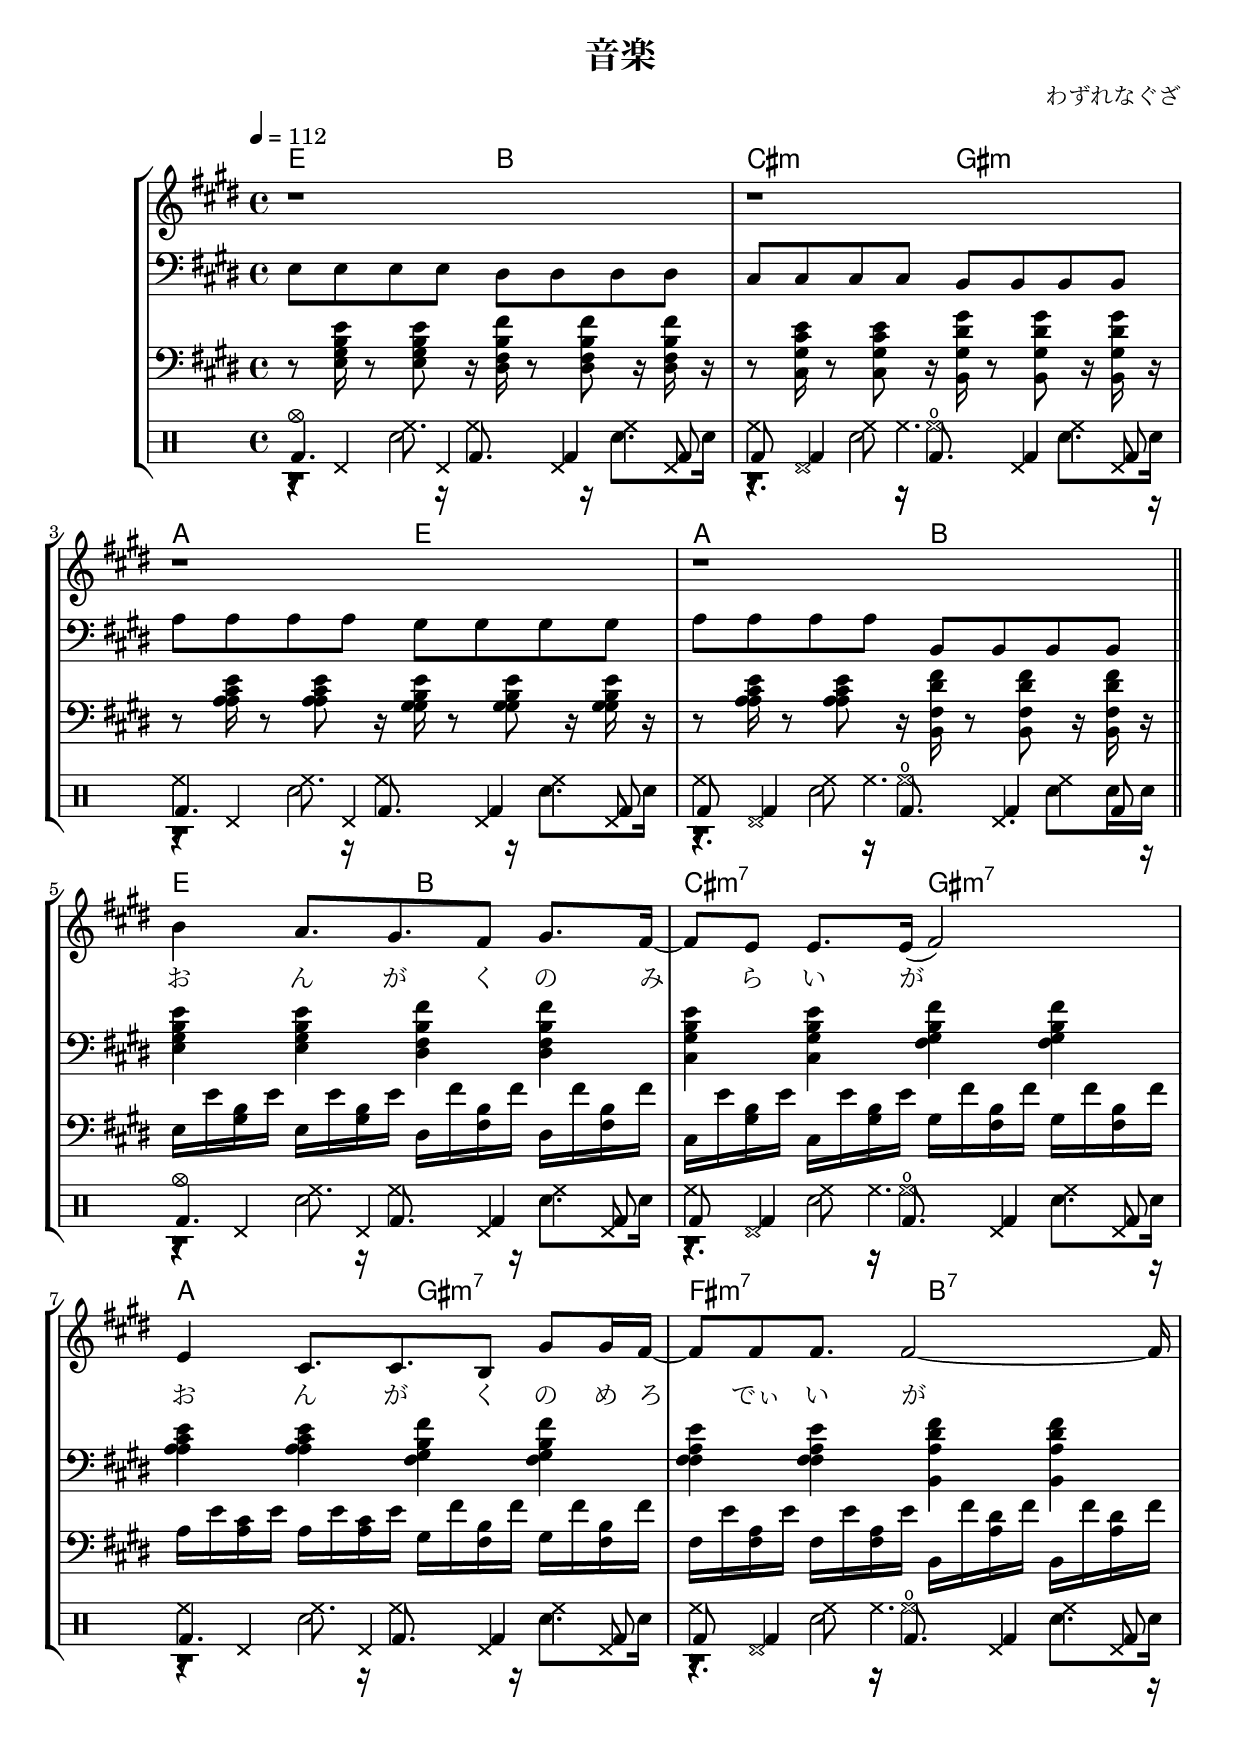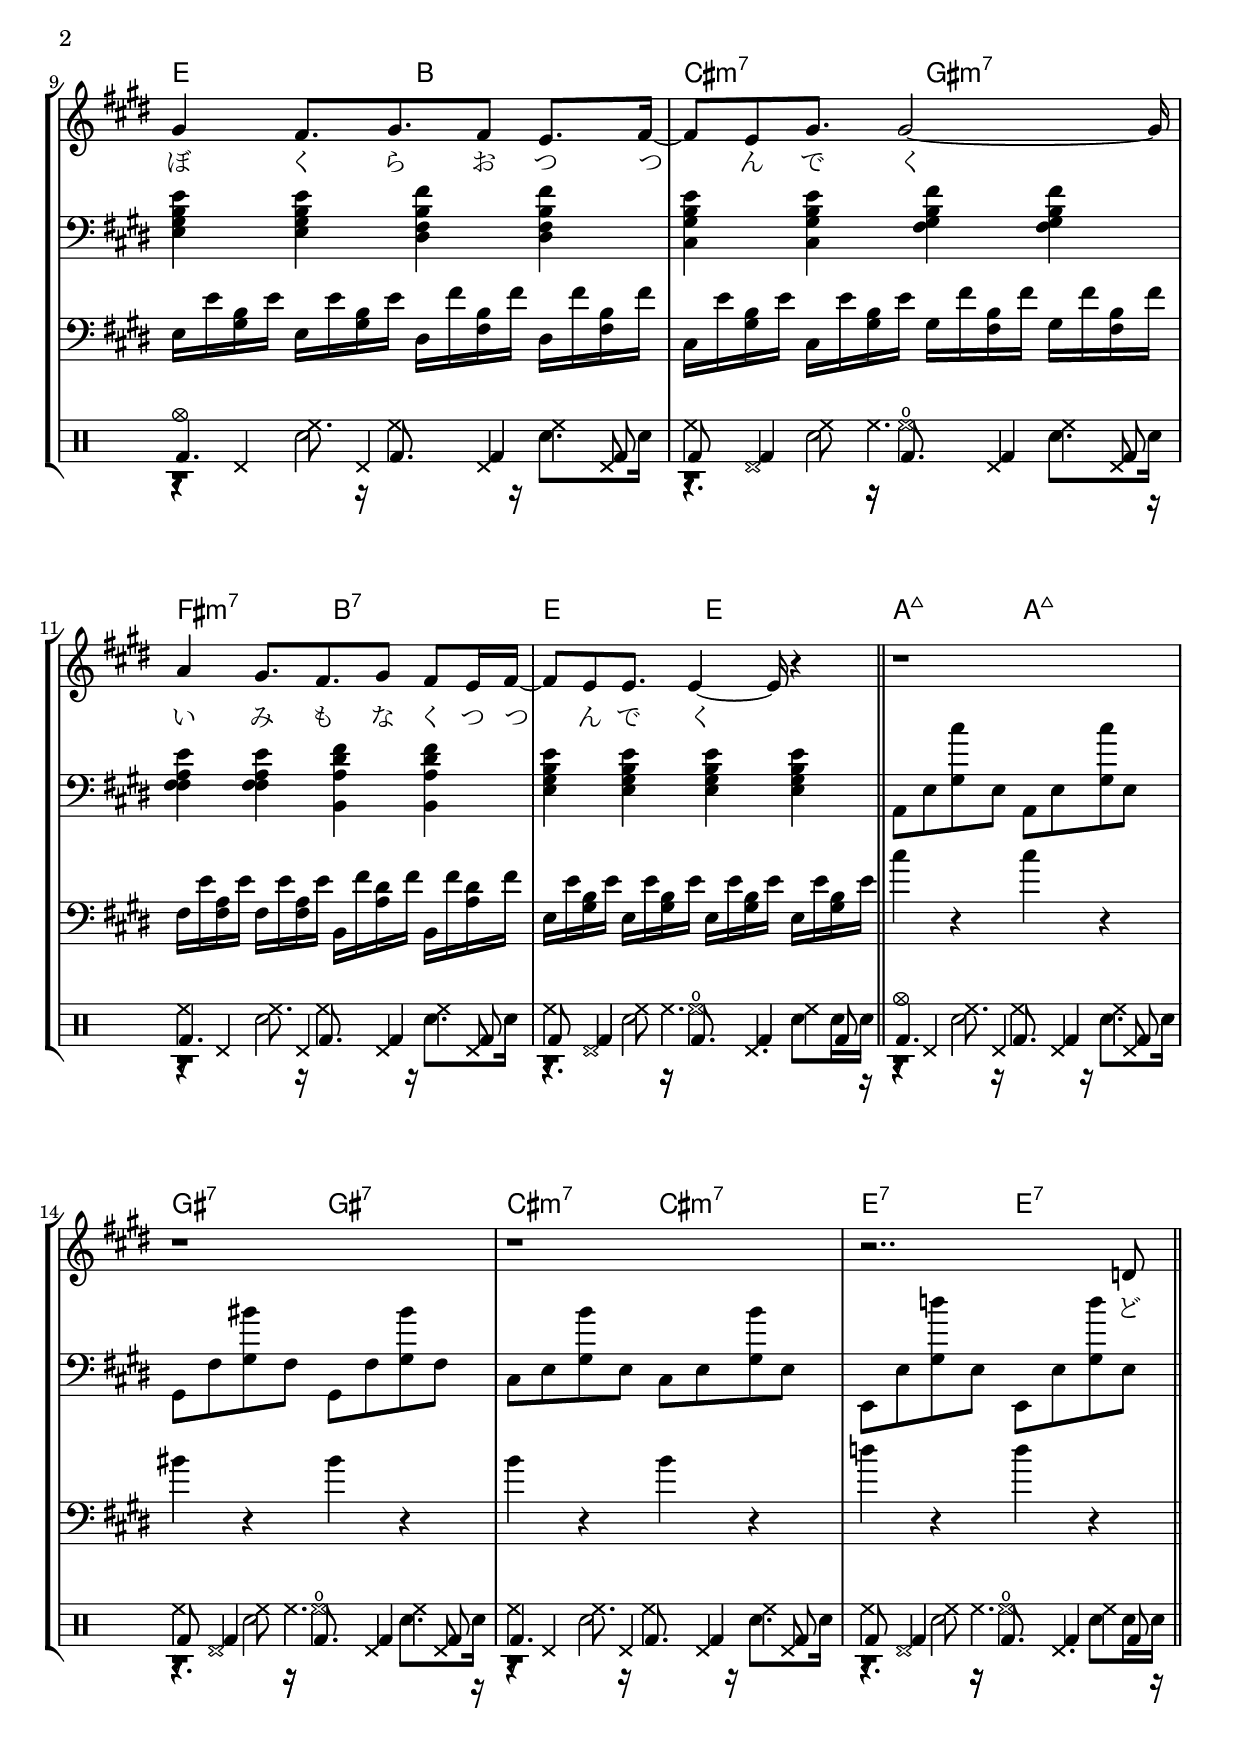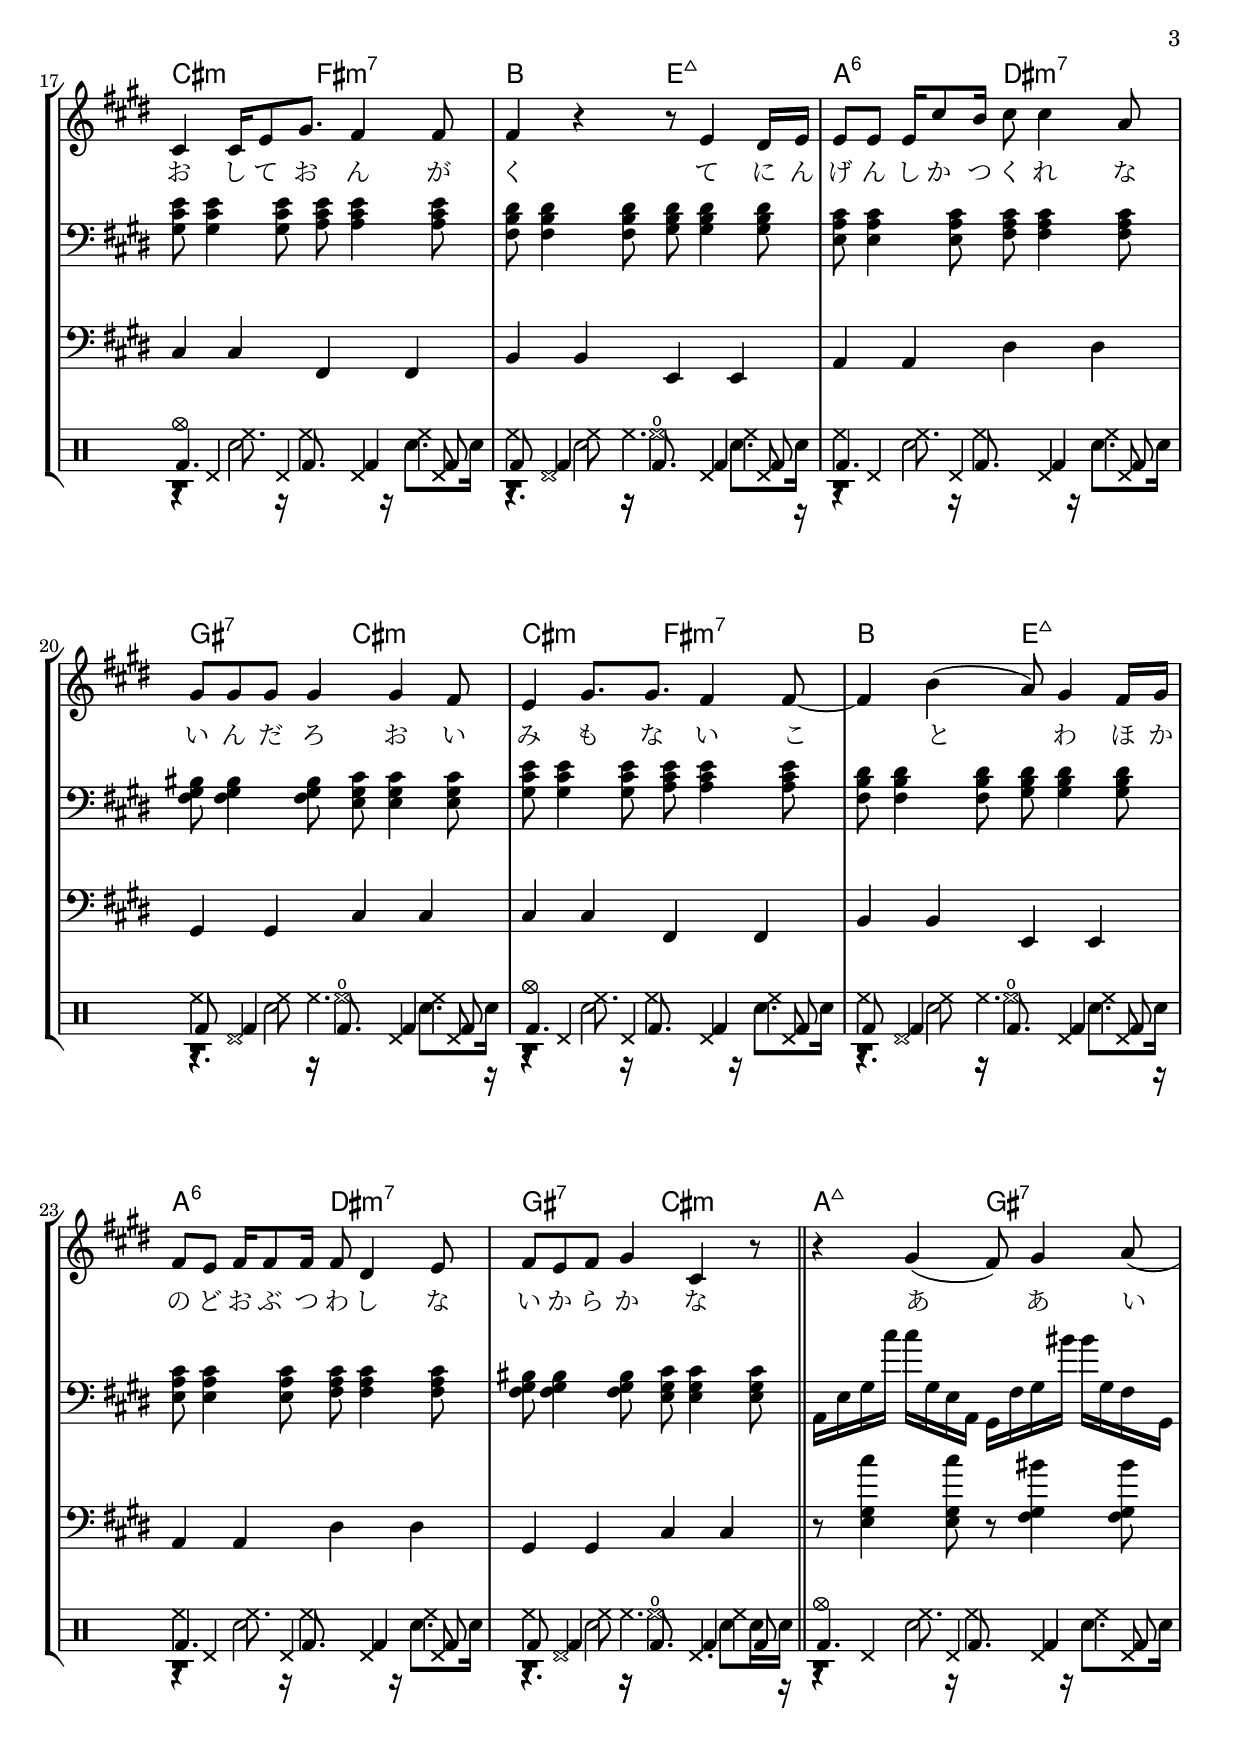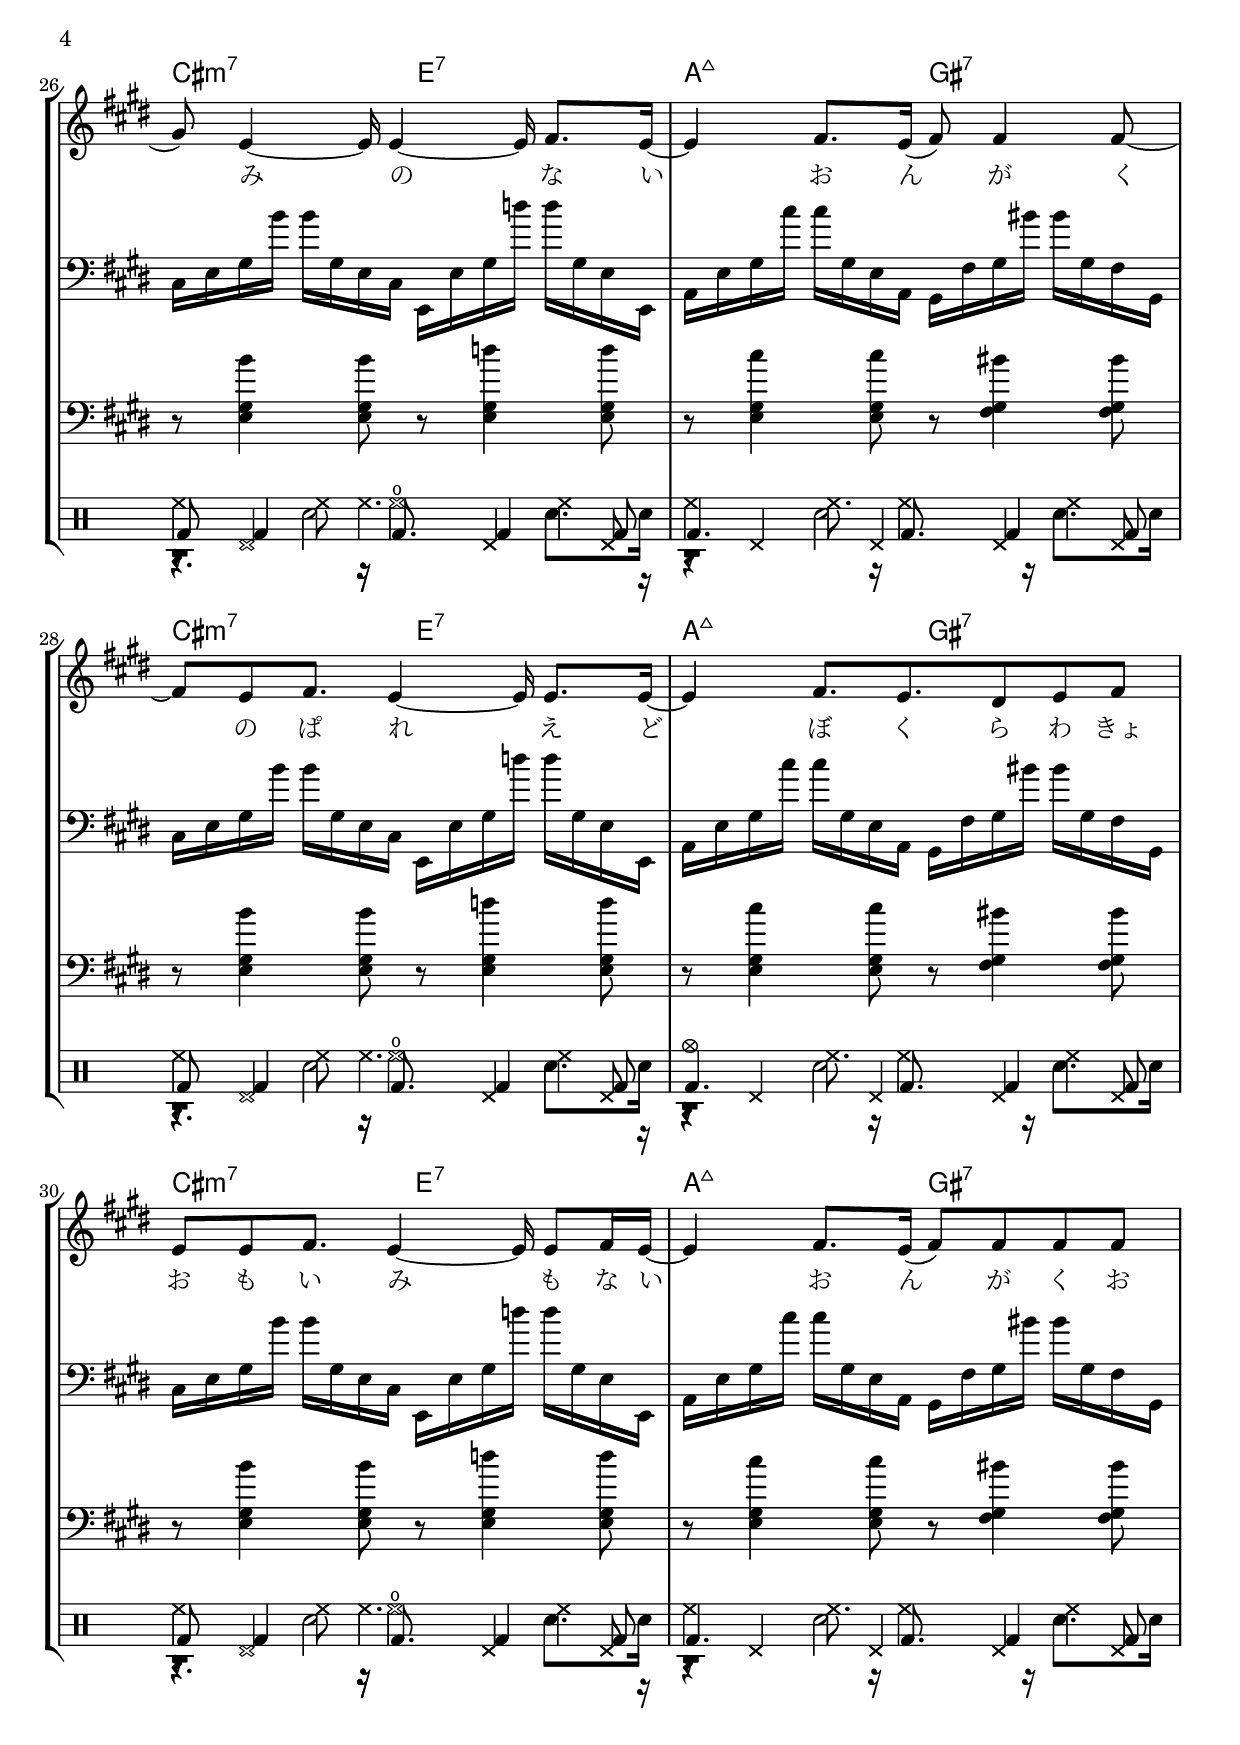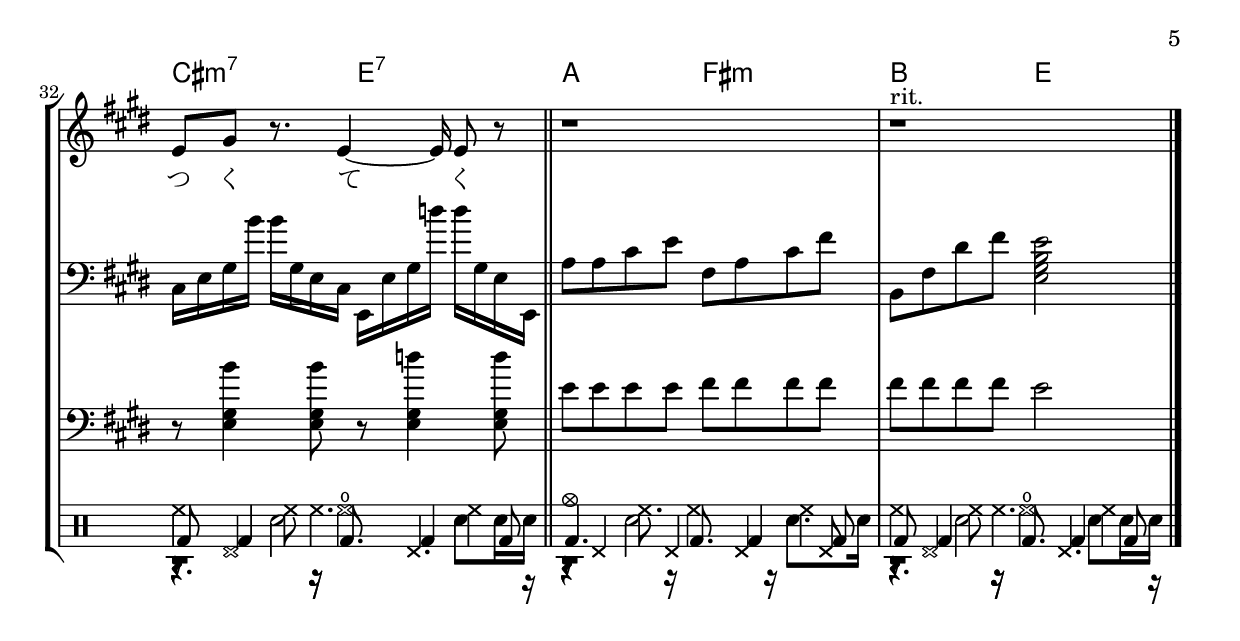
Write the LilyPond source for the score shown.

\version "2.12.1"

\header {
	title = \markup {音楽}
	composer = \markup \center-column {わずれなぐざ}
}

harmony = \chordmode {
	e2 b cis:m gis:m a e a b 

	e b cis:min7 gis:min7 a gis:min7 fis:min7 b:7 e b cis:min7 gis:min7 fis:min7 b:7 e e 

	a:maj7 a:maj7 gis:7 gis:7 cis:min7 cis:min7 e:7 e:7 

	cis:m fis:min7 b e:maj7 a:6 dis:m7 gis:7 cis:m cis:m fis:min7 b e:maj7 a:6 dis:m7 gis:7 cis:m 

	a:maj7 gis:7 cis:min7 e:7 a:maj7 gis:7 cis:min7 e:7 a:maj7 gis:7 cis:min7 e:7 a:maj7 gis:7 cis:min7 e:7 

	a fis:m b e 
}

melody = {
	\key e \major
	\tempo 4 = 112
	r1 | r1 | r1 | r1   
	\set Staff.midiInstrument = #"mmi0.38"
	 b'4  a'8.  gis'8.  fis'8  gis'8.  fis'16~ 
	fis'8  e'8  e'8.  e'16  (fis'2) 
	e'4  cis'8.  cis'8.  b8  gis'8  gis'16  fis'16~ 
	fis'8  fis'8  fis'8.  fis'2~fis'16 
	gis'4  fis'8.  gis'8.  fis'8  e'8.  fis'16~ 
	fis'8  e'8  gis'8.  gis'2~gis'16 
	a'4  gis'8.  fis'8.  gis'8  fis'8  e'16  fis'16~ 
	fis'8  e'8  e'8.  e'4~e'16  	r4 	r1 | r1 | r1 | r2.. 
	\set Staff.midiInstrument = #"mmi0.38"
	d'8 
	cis'4  cis'16  e'8  gis'8.  fis'4  fis'8 
	fis'4  r4  r8  e'4  dis'16  e'16 
	e'8  e'8  e'16  cis''8  b'16  cis''8  cis''4  a'8 
	gis'8  gis'8  gis'8  gis'4  gis'4  fis'8 
	e'4  gis'8.  gis'8.  fis'4  fis'8~ 
	fis'4  b'4  (a'8)  gis'4  fis'16  gis'16 
	fis'8  e'8  fis'16  fis'8  fis'16  fis'8  dis'4  e'8 
	fis'8  e'8  fis'8  gis'4  cis'4  	r8 	\set Staff.midiInstrument = #"mmi0.38"
	r4 gis'4  (fis'8)  gis'4  a'8 
	(gis'8)  e'4~e'16  e'4~e'16  fis'8.  e'16~ 
	e'4  fis'8.  e'16  (fis'8)  fis'4  fis'8~ 
	fis'8  e'8  fis'8.  e'4~e'16  e'8.  e'16~ 
	e'4  fis'8.  e'8.  dis'8  e'8  fis'8 
	e'8  e'8  fis'8.  e'4~e'16  e'8  fis'16  e'16~ 
	e'4  fis'8.  e'16  (fis'8)  fis'8  fis'8  fis'8 
	e'8  gis'8  r8.  e'4~e'16  e'8  	r8 	r1 | r1^"rit." \bar "|."
}

words = \lyricmode {
	
	お  ん  が  く  の  み  ら  い  が  お  ん  が  く  の  め  ろ  でぃ  い  が  ぼ  く  ら  お  つ  つ  ん  で  く  い  み  も  な  く  つ  つ  ん  で  く  
	
	ど  お  し  て  お  ん  が  く  て  に  ん  げ  ん  し  か  つ  く  れ  な  い  ん  だ  ろ  お  い  み  も  な  い  こ  と  わ  ほ  か  の  ど  お  ぶ  つ  わ  し  な  い  か  ら  か  な  
	あ  あ  い  み  の  な  い  お  ん  が  く  の  ぱ  れ  え  ど  ぼ  く  ら  わ  きょ  お  も  い  み  も  な  い  お  ん  が  く  お  つ  く  て  く  
	
}

tempochange = {
	\tempo 4 = 112
	r1 | r1 | r1 | r1 \bar "||"
	\tempo 4 = 112
	r1 | r1 | r1 | r1 | r1 | r1 | r1 | r1 \bar "||"
	\tempo 4 = 112
	r1 | r1 | r1 | r1 \bar "||"
	\tempo 4 = 112
	r1 | r1 | r1 | r1 | r1 | r1 | r1 | r1 \bar "||"
	\tempo 4 = 112
	r1 | r1 | r1 | r1 | r1 | r1 | r1 | r1 \bar "||"
	\tempo 4 = 112
	r1 | \tempo 4 = 84 r2 \tempo 4 = 74 r2 \bar "|."
}

mainacc = {
	\clef bass
	\set Staff.midiInstrument = #"Rock Organ"
	\key e \major
	\tempo 4 = 112
	e8 e8 e8 e8
	dis8 dis8 dis8 dis8
	cis8 cis8 cis8 cis8
	b,8 b,8 b,8 b,8
	a8 a8 a8 a8
	gis8 gis8 gis8 gis8
	a8 a8 a8 a8
	b,8 b,8 b,8 b,8
	\bar "||"

	\set Staff.midiInstrument = #"Rock Organ"
	<e gis b e'>4 <e gis b e'>4
	<dis fis b fis'>4 <dis fis b fis'>4
	<cis gis b e'>4 <cis gis b e'>4
	<gis fis b fis'>4 <gis fis b fis'>4
	<a a cis' e'>4 <a a cis' e'>4
	<gis fis b fis'>4 <gis fis b fis'>4
	<fis fis a e'>4 <fis fis a e'>4
	<b, a dis' fis'>4 <b, a dis' fis'>4
	<e gis b e'>4 <e gis b e'>4
	<dis fis b fis'>4 <dis fis b fis'>4
	<cis gis b e'>4 <cis gis b e'>4
	<gis fis b fis'>4 <gis fis b fis'>4
	<fis fis a e'>4 <fis fis a e'>4
	<b, a dis' fis'>4 <b, a dis' fis'>4
	<e gis b e'>4 <e gis b e'>4
	<e gis b e'>4 <e gis b e'>4
	\bar "||"

	\set Staff.midiInstrument = #"Rock Organ"
	a,8 e <gis cis''> e
	a,8 e <gis cis''> e
	gis,8 fis <gis bis'> fis
	gis,8 fis <gis bis'> fis
	cis8 e <gis b'> e
	cis8 e <gis b'> e
	e,8 e <gis d''> e
	e,8 e <gis d''> e
	\bar "||"

	\set Staff.midiInstrument = #"Rock Organ"
	<gis cis' e'>8 <gis cis' e'>4 <gis cis' e'>8
	<a cis' e'>8 <a cis' e'>4 <a cis' e'>8
	<fis b dis'>8 <fis b dis'>4 <fis b dis'>8
	<gis b dis'>8 <gis b dis'>4 <gis b dis'>8
	<e a cis'>8 <e a cis'>4 <e a cis'>8
	<fis a cis'>8 <fis a cis'>4 <fis a cis'>8
	<fis gis bis>8 <fis gis bis>4 <fis gis bis>8
	<e gis cis'>8 <e gis cis'>4 <e gis cis'>8
	<gis cis' e'>8 <gis cis' e'>4 <gis cis' e'>8
	<a cis' e'>8 <a cis' e'>4 <a cis' e'>8
	<fis b dis'>8 <fis b dis'>4 <fis b dis'>8
	<gis b dis'>8 <gis b dis'>4 <gis b dis'>8
	<e a cis'>8 <e a cis'>4 <e a cis'>8
	<fis a cis'>8 <fis a cis'>4 <fis a cis'>8
	<fis gis bis>8 <fis gis bis>4 <fis gis bis>8
	<e gis cis'>8 <e gis cis'>4 <e gis cis'>8
	\bar "||"

	\set Staff.midiInstrument = #"Rock Organ"
	a,16 e gis cis'' cis'' gis e a,
	gis,16 fis gis bis' bis' gis fis gis,
	cis16 e gis b' b' gis e cis
	e,16 e gis d'' d'' gis e e,
	a,16 e gis cis'' cis'' gis e a,
	gis,16 fis gis bis' bis' gis fis gis,
	cis16 e gis b' b' gis e cis
	e,16 e gis d'' d'' gis e e,
	a,16 e gis cis'' cis'' gis e a,
	gis,16 fis gis bis' bis' gis fis gis,
	cis16 e gis b' b' gis e cis
	e,16 e gis d'' d'' gis e e,
	a,16 e gis cis'' cis'' gis e a,
	gis,16 fis gis bis' bis' gis fis gis,
	cis16 e gis b' b' gis e cis
	e,16 e gis d'' d'' gis e e,
	\bar "||"

	\set Staff.midiInstrument = #"Rock Organ"
	a8 a8 cis'8 e'8
	fis8 a8 cis'8 fis'8
	b,8 fis8 dis'8 fis'8
	<e gis b e'>2
	\bar "|."
}

subacc = {
	\clef bass
	\set Staff.midiInstrument = #"Synth Voice"
	\key e \major
	\tempo 4 = 112
	r8 <e gis b e'>16 r8 <e gis b e'>8 r16
	<dis fis b fis'>16 r8      <dis fis b fis'>8 r16 <dis fis b fis'>16 r16
	r8 <cis gis cis' e'>16 r8 <cis gis cis' e'>8 r16
	<b, gis dis' gis'>16 r8      <b, gis dis' gis'>8 r16 <b, gis dis' gis'>16 r16
	r8 <a a cis' e'>16 r8 <a a cis' e'>8 r16
	<gis gis b e'>16 r8      <gis gis b e'>8 r16 <gis gis b e'>16 r16
	r8 <a a cis' e'>16 r8 <a a cis' e'>8 r16
	<b, fis dis' fis'>16 r8      <b, fis dis' fis'>8 r16 <b, fis dis' fis'>16 r16
	\bar "||"

	\set Staff.midiInstrument = #"Synth Voice"
	e16 e' <gis b> e' e e' <gis b> e'
	dis16 fis' <fis b> fis' dis fis' <fis b> fis'
	cis16 e' <gis b> e' cis e' <gis b> e'
	gis16 fis' <fis b> fis' gis fis' <fis b> fis'
	a16 e' <a cis'> e' a e' <a cis'> e'
	gis16 fis' <fis b> fis' gis fis' <fis b> fis'
	fis16 e' <fis a> e' fis e' <fis a> e'
	b,16 fis' <a dis'> fis' b, fis' <a dis'> fis'
	e16 e' <gis b> e' e e' <gis b> e'
	dis16 fis' <fis b> fis' dis fis' <fis b> fis'
	cis16 e' <gis b> e' cis e' <gis b> e'
	gis16 fis' <fis b> fis' gis fis' <fis b> fis'
	fis16 e' <fis a> e' fis e' <fis a> e'
	b,16 fis' <a dis'> fis' b, fis' <a dis'> fis'
	e16 e' <gis b> e' e e' <gis b> e'
	e16 e' <gis b> e' e e' <gis b> e'
	\bar "||"

	\set Staff.midiInstrument = #"Synth Voice"
	cis''4 r4
	cis''4 r4
	bis'4 r4
	bis'4 r4
	b'4 r4
	b'4 r4
	d''4 r4
	d''4 r4
	\bar "||"

	\set Staff.midiInstrument = #"Synth Voice"
	cis4 cis4
	fis,4 fis,4
	b,4 b,4
	e,4 e,4
	a,4 a,4
	dis4 dis4
	gis,4 gis,4
	cis4 cis4
	cis4 cis4
	fis,4 fis,4
	b,4 b,4
	e,4 e,4
	a,4 a,4
	dis4 dis4
	gis,4 gis,4
	cis4 cis4
	\bar "||"

	\set Staff.midiInstrument = #"Synth Voice"
	r8 <e gis cis''>4 <e gis cis''>8
	r8 <fis gis bis'>4 <fis gis bis'>8
	r8 <e gis b'>4 <e gis b'>8
	r8 <e gis d''>4 <e gis d''>8
	r8 <e gis cis''>4 <e gis cis''>8
	r8 <fis gis bis'>4 <fis gis bis'>8
	r8 <e gis b'>4 <e gis b'>8
	r8 <e gis d''>4 <e gis d''>8
	r8 <e gis cis''>4 <e gis cis''>8
	r8 <fis gis bis'>4 <fis gis bis'>8
	r8 <e gis b'>4 <e gis b'>8
	r8 <e gis d''>4 <e gis d''>8
	r8 <e gis cis''>4 <e gis cis''>8
	r8 <fis gis bis'>4 <fis gis bis'>8
	r8 <e gis b'>4 <e gis b'>8
	r8 <e gis d''>4 <e gis d''>8
	\bar "||"

	\set Staff.midiInstrument = #"Synth Voice"
	e'8 e'8 e'8 e'8
	fis'8 fis'8 fis'8 fis'8
	fis'8 fis'8 fis'8 fis'8
	e'2
	\bar "|."
}

percA = {
	\drummode {
	r4 hh8. hh4 r16 hh4  |hh4 hh8 hh4. hh4  |hh4 hh8. hh4 r16 hh4  |hh4 hh8 hh4. hh4  \bar "||"
	r4 hh8. hh4 r16 hh4  |hh4 hh8 hh4. hh4  |hh4 hh8. hh4 r16 hh4  |hh4 hh8 hh4. hh4  |r4 hh8. hh4 r16 hh4  |hh4 hh8 hh4. hh4  |hh4 hh8. hh4 r16 hh4  |hh4 hh8 hh4. hh4  \bar "||"
	r4 hh8. hh4 r16 hh4  |hh4 hh8 hh4. hh4  |hh4 hh8. hh4 r16 hh4  |hh4 hh8 hh4. hh4  \bar "||"
	r4 hh8. hh4 r16 hh4  |hh4 hh8 hh4. hh4  |hh4 hh8. hh4 r16 hh4  |hh4 hh8 hh4. hh4  |r4 hh8. hh4 r16 hh4  |hh4 hh8 hh4. hh4  |hh4 hh8. hh4 r16 hh4  |hh4 hh8 hh4. hh4  \bar "||"
	r4 hh8. hh4 r16 hh4  |hh4 hh8 hh4. hh4  |hh4 hh8. hh4 r16 hh4  |hh4 hh8 hh4. hh4  |r4 hh8. hh4 r16 hh4  |hh4 hh8 hh4. hh4  |hh4 hh8. hh4 r16 hh4  |hh4 hh8 hh4. hh4  \bar "||"
	r4 hh8. hh4 r16 hh4  |hh4 hh8 hh4. hh4  \bar "|."
	}
}

percB = {
	\drummode {
	r8 hhp4 hhp4 hhp4 hhp8  |r8 hhp2 hhp4 hhp8  |r8 hhp4 hhp4 hhp4 hhp8  |r8 hhp2 hhp4.  \bar "||"
	r8 hhp4 hhp4 hhp4 hhp8  |r8 hhp2 hhp4 hhp8  |r8 hhp4 hhp4 hhp4 hhp8  |r8 hhp2 hhp4 hhp8  |r8 hhp4 hhp4 hhp4 hhp8  |r8 hhp2 hhp4 hhp8  |r8 hhp4 hhp4 hhp4 hhp8  |r8 hhp2 hhp4.  \bar "||"
	r8 hhp4 hhp4 hhp4 hhp8  |r8 hhp2 hhp4 hhp8  |r8 hhp4 hhp4 hhp4 hhp8  |r8 hhp2 hhp4.  \bar "||"
	r8 hhp4 hhp4 hhp4 hhp8  |r8 hhp2 hhp4 hhp8  |r8 hhp4 hhp4 hhp4 hhp8  |r8 hhp2 hhp4 hhp8  |r8 hhp4 hhp4 hhp4 hhp8  |r8 hhp2 hhp4 hhp8  |r8 hhp4 hhp4 hhp4 hhp8  |r8 hhp2 hhp4.  \bar "||"
	r8 hhp4 hhp4 hhp4 hhp8  |r8 hhp2 hhp4 hhp8  |r8 hhp4 hhp4 hhp4 hhp8  |r8 hhp2 hhp4 hhp8  |r8 hhp4 hhp4 hhp4 hhp8  |r8 hhp2 hhp4 hhp8  |r8 hhp4 hhp4 hhp4 hhp8  |r8 hhp2 hhp4.  \bar "||"
	r8 hhp4 hhp4 hhp4 hhp8  |r8 hhp2 hhp4.  \bar "|."
	}
}

percC = {
	\drummode {
	r4 sn2 sn8. sn16  |r4 sn2 sn8. sn16  |r4 sn2 sn8. sn16  |r4 sn2 sn8 sn16 sn16  \bar "||"
	r4 sn2 sn8. sn16  |r4 sn2 sn8. sn16  |r4 sn2 sn8. sn16  |r4 sn2 sn8. sn16  |r4 sn2 sn8. sn16  |r4 sn2 sn8. sn16  |r4 sn2 sn8. sn16  |r4 sn2 sn8 sn16 sn16  \bar "||"
	r4 sn2 sn8. sn16  |r4 sn2 sn8. sn16  |r4 sn2 sn8. sn16  |r4 sn2 sn8 sn16 sn16  \bar "||"
	r4 sn2 sn8. sn16  |r4 sn2 sn8. sn16  |r4 sn2 sn8. sn16  |r4 sn2 sn8. sn16  |r4 sn2 sn8. sn16  |r4 sn2 sn8. sn16  |r4 sn2 sn8. sn16  |r4 sn2 sn8 sn16 sn16  \bar "||"
	r4 sn2 sn8. sn16  |r4 sn2 sn8. sn16  |r4 sn2 sn8. sn16  |r4 sn2 sn8. sn16  |r4 sn2 sn8. sn16  |r4 sn2 sn8. sn16  |r4 sn2 sn8. sn16  |r4 sn2 sn8 sn16 sn16  \bar "||"
	r4 sn2 sn8. sn16  |r4 sn2 sn8 sn16 sn16  \bar "|."
	}
}

percD = {
	\drummode {
	bd4. r16 bd8. bd4 bd8  |bd8 bd4 r16 bd8. bd4 bd8  |bd4. r16 bd8. bd4 bd8  |bd8 bd4 r16 bd8. bd4 bd8  \bar "||"
	bd4. r16 bd8. bd4 bd8  |bd8 bd4 r16 bd8. bd4 bd8  |bd4. r16 bd8. bd4 bd8  |bd8 bd4 r16 bd8. bd4 bd8  |bd4. r16 bd8. bd4 bd8  |bd8 bd4 r16 bd8. bd4 bd8  |bd4. r16 bd8. bd4 bd8  |bd8 bd4 r16 bd8. bd4 bd8  \bar "||"
	bd4. r16 bd8. bd4 bd8  |bd8 bd4 r16 bd8. bd4 bd8  |bd4. r16 bd8. bd4 bd8  |bd8 bd4 r16 bd8. bd4 bd8  \bar "||"
	bd4. r16 bd8. bd4 bd8  |bd8 bd4 r16 bd8. bd4 bd8  |bd4. r16 bd8. bd4 bd8  |bd8 bd4 r16 bd8. bd4 bd8  |bd4. r16 bd8. bd4 bd8  |bd8 bd4 r16 bd8. bd4 bd8  |bd4. r16 bd8. bd4 bd8  |bd8 bd4 r16 bd8. bd4 bd8  \bar "||"
	bd4. r16 bd8. bd4 bd8  |bd8 bd4 r16 bd8. bd4 bd8  |bd4. r16 bd8. bd4 bd8  |bd8 bd4 r16 bd8. bd4 bd8  |bd4. r16 bd8. bd4 bd8  |bd8 bd4 r16 bd8. bd4 bd8  |bd4. r16 bd8. bd4 bd8  |bd8 bd4 r16 bd8. bd4 bd8  \bar "||"
	bd4. r16 bd8. bd4 bd8  |bd8 bd4 r16 bd8. bd4 bd8  \bar "|."
	}
}

percE = {
	\drummode {
	r1  |r4. r16 hho2 r16  |r1  |r4. r16 hho2 r16  \bar "||"
	r1  |r4. r16 hho2 r16  |r1  |r4. r16 hho2 r16  |r1  |r4. r16 hho2 r16  |r1  |r4. r16 hho2 r16  \bar "||"
	r1  |r4. r16 hho2 r16  |r1  |r4. r16 hho2 r16  \bar "||"
	r1  |r4. r16 hho2 r16  |r1  |r4. r16 hho2 r16  |r1  |r4. r16 hho2 r16  |r1  |r4. r16 hho2 r16  \bar "||"
	r1  |r4. r16 hho2 r16  |r1  |r4. r16 hho2 r16  |r1  |r4. r16 hho2 r16  |r1  |r4. r16 hho2 r16  \bar "||"
	r1  |r4. r16 hho2 r16  \bar "|."
	}
}

percF = {
	\drummode {
	cymc1  |r1 |r1 |r1 \bar "||"
	cymc1  |r1 |r1 |r1 |cymc1  |r1 |r1 |r1 \bar "||"
	cymc1  |r1 |r1 |r1 \bar "||"
	cymc1  |r1 |r1 |r1 |cymc1  |r1 |r1 |r1 \bar "||"
	cymc1  |r1 |r1 |r1 |cymc1  |r1 |r1 |r1 \bar "||"
	cymc1  |r1 \bar "|."
	}
}

\score {
	<<
		\new StaffGroup <<
			\new ChordNames {\harmony}
			\new Voice = "melody" {\melody}
			\new Lyrics \lyricsto "melody" \words
			\new Staff = "mainacc" {\mainacc}
			\new Staff = "subacc" {\subacc}
			\new DrumStaff <<
				\new DrumVoice {\percA}
				\new DrumVoice {\percB}
				\new DrumVoice {\percC}
				\new DrumVoice {\percD}
				\new DrumVoice {\percE}
				\new DrumVoice {\percF}
			>>
		>>
	>>
	\layout { }
}
